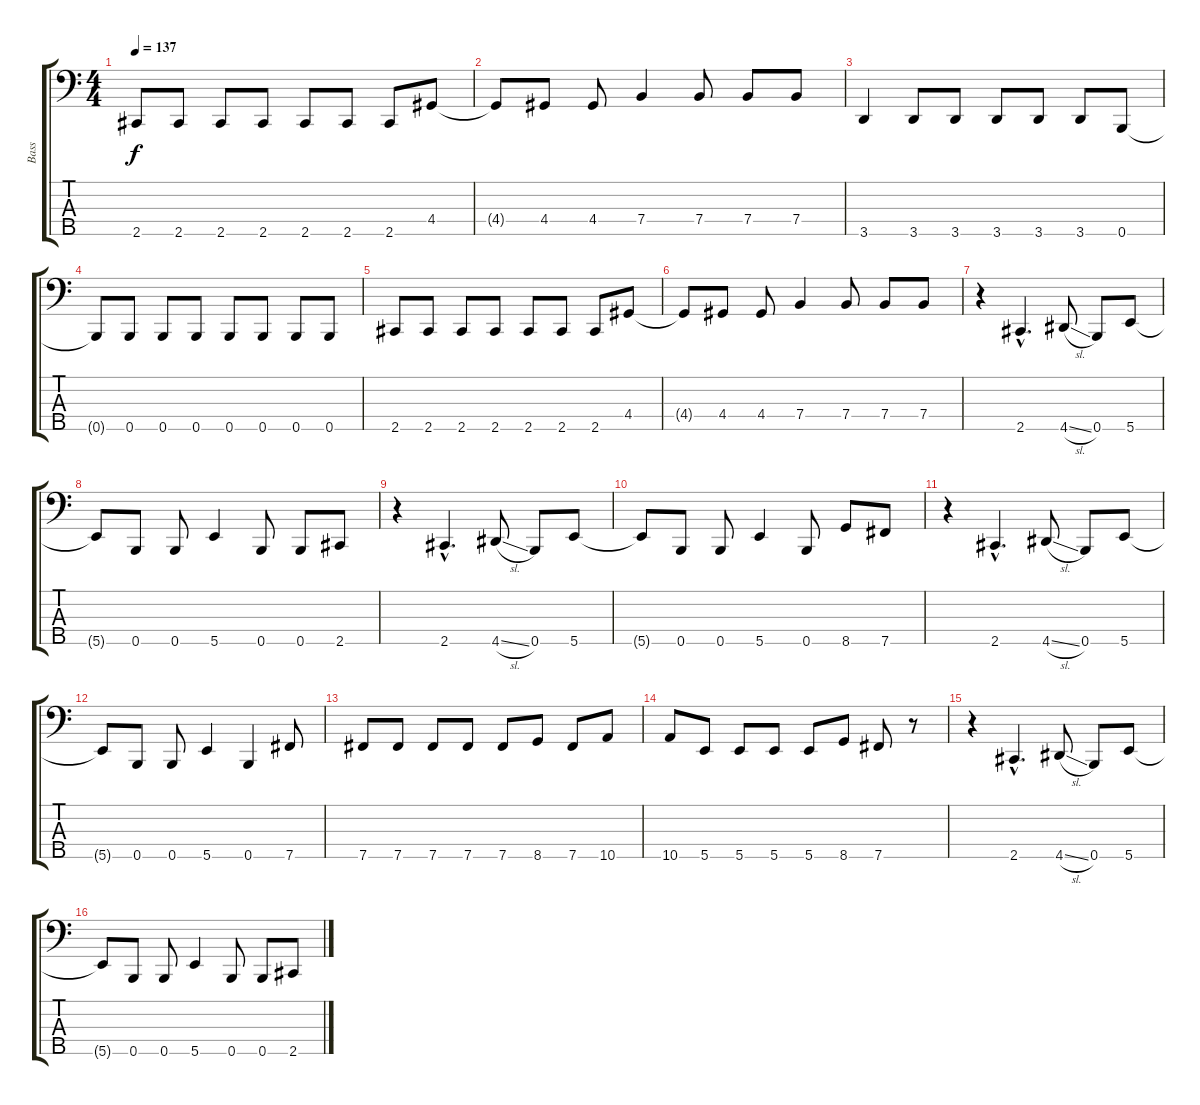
\track ("Bass" "Bass") {instrument electricbassfinger}
\staff {score tabs}
\tuning (A2 E2 B1 E1 B0) {hide}
\ts (4 4)
\tempo 137
\clef f4
\ks c
2.5.8{dy f} 2.5.8 2.5.8 2.5.8 2.5.8 2.5.8 2.5.8 4.4.8 |
4.4{t}.8 4.4.8 4.4.8 7.4.4 7.4.8 7.4.8 7.4.8 |
3.5.4 3.5.8 3.5.8 3.5.8 3.5.8 3.5.8 0.5.8 |
0.5{t}.8 0.5.8 0.5.8 0.5.8 0.5.8 0.5.8 0.5.8 0.5.8 |
2.5.8 2.5.8 2.5.8 2.5.8 2.5.8 2.5.8 2.5.8 4.4.8 |
4.4{t}.8 4.4.8 4.4.8 7.4.4 7.4.8 7.4.8 7.4.8 |
r.4 2.5{hac}.4{d} 4.5{sl}.8 0.5.8 5.5.8 |
5.5{t}.8 0.5.8 0.5.8 5.5.4 0.5.8 0.5.8 2.5.8 |
r.4 2.5{hac}.4{d} 4.5{sl}.8 0.5.8 5.5.8 |
5.5{t}.8 0.5.8 0.5.8 5.5.4 0.5.8 8.5.8 7.5.8 |
r.4 2.5{hac}.4{d} 4.5{sl}.8 0.5.8 5.5.8 |
5.5{t}.8 0.5.8 0.5.8 5.5.4 0.5.4 7.5.8 |
7.5.8 7.5.8 7.5.8 7.5.8 7.5.8 8.5.8 7.5.8 10.5.8 |
10.5.8 5.5.8 5.5.8 5.5.8 5.5.8 8.5.8 7.5.8 r.8 |
r.4 2.5{hac}.4{d} 4.5{sl}.8 0.5.8 5.5.8 |
5.5{t}.8 0.5.8 0.5.8 5.5.4 0.5.8 0.5.8 2.5.8
